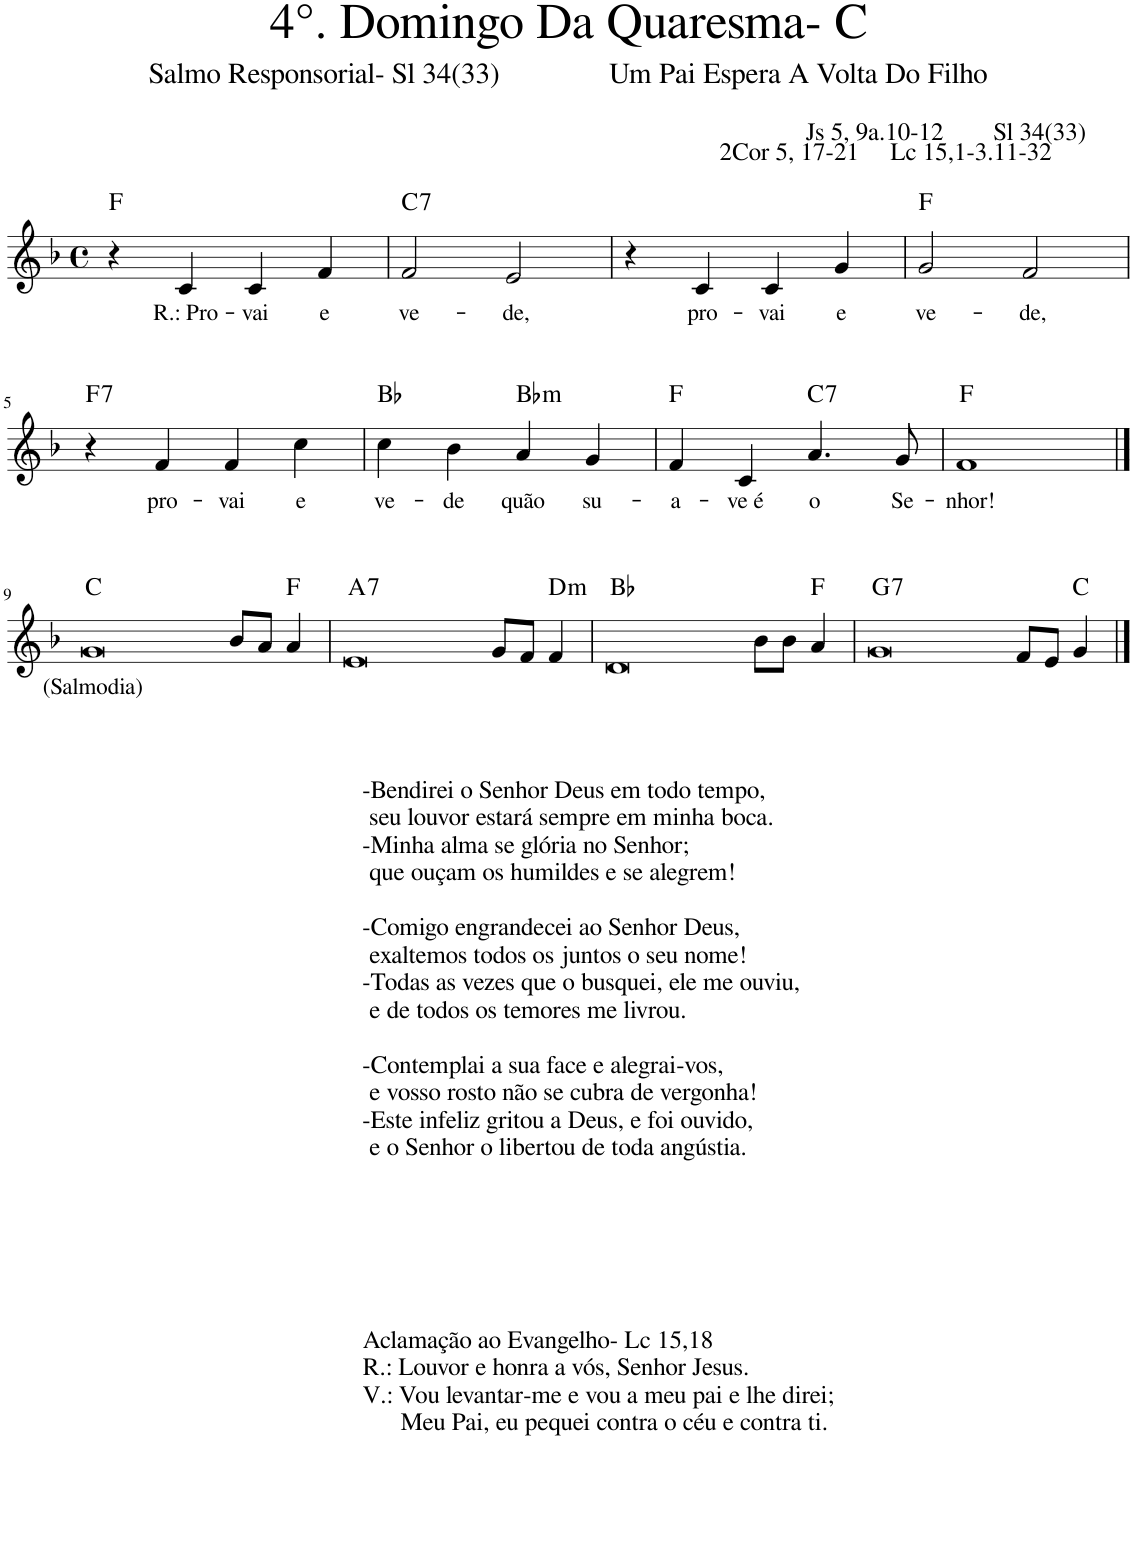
**kern	**text	**harte
*part1	*part1	*part1
*staff1	*staff1	*
*I"Voz	*	*
*I'Vo.	*	*
*clefG2	*	*
*k[b-]	*	*
*M4/4	*	*
*met(c)	*	*
=1	=1	=1
4r	.	F:maj
!	!LO:LY:b	!
4c/	R.: Pro-	.
!	!LO:LY:b	!
4c/	-vai	.
!	!LO:LY:b	!
4f/	e	.
=2	=2	=2
!	!LO:LY:b	!LO:H:kt=7
2f/	ve-	C:7
!	!LO:LY:b	!
2e/	-de,	.
=3	=3	=3
4r	.	.
!	!LO:LY:b	!
4c/	pro-	.
!	!LO:LY:b	!
4c/	-vai	.
!	!LO:LY:b	!
4g/	e	.
=4	=4	=4
!	!LO:LY:b	!
2g/	ve-	F:maj
!	!LO:LY:b	!
2f/	-de,	.
!!LO:LB:g=z
=5	=5	=5
!	!	!LO:H:kt=7
4r	.	F:7
!	!LO:LY:b	!
4f/	pro-	.
!	!LO:LY:b	!
4f/	-vai	.
!	!LO:LY:b	!
4cc\	e	.
=6	=6	=6
!	!LO:LY:b	!
4cc\	ve-	Bb:maj
!	!LO:LY:b	!
4b-\	-de	.
!	!LO:LY:b	!LO:H:kt=m
4a/	quão	Bb:min
!	!LO:LY:b	!
4g/	su-	.
=7	=7	=7
!	!LO:LY:b	!
4f/	-a-	F:maj
!	!LO:LY:b	!
4c/	-ve é	.
!	!LO:LY:b	!LO:H:kt=7
4.a/	o	C:7
!	!LO:LY:b	!
8g/	Se-	.
=8	=8	=8
!	!LO:LY:b	!
1f	-nhor!	F:maj
!!LO:LB:g=z
==9	==9	==9
!LO:TX:b:t=-Bendirei o Senhor Deus em todo tempo,	!	!
!LO:TX:b:t=seu louvor estará sempre em minha boca.	!	!
!LO:TX:b:t=-Minha alma se glória no Senhor;	!	!
!LO:TX:b:t=que ouçam os humildes e se alegrem!	!	!
!LO:TX:b:t=-Comigo engrandecei ao Senhor Deus,	!	!
!LO:TX:b:t=exaltemos todos os juntos o seu nome!	!	!
!LO:TX:b:t=-Todas as vezes que o busquei, ele me ouviu,	!	!
!LO:TX:b:t=e de todos os temores me livrou.	!	!
!LO:TX:b:t=-Contemplai a sua face e alegrai-vos,	!	!
!LO:TX:b:t=e vosso rosto não se cubra de vergonha!	!	!
!LO:TX:b:t=-Este infeliz gritou a Deus, e foi ouvido,	!	!
!LO:TX:b:t=e o Senhor o libertou de toda angústia.	!	!
!LO:TX:b:t=Aclamação ao Evangelho- Lc 15,18	!	!
!LO:TX:b:t=R.&colon; Louvor e honra a vós, Senhor Jesus.	!	!
!LO:TX:b:t=V.&colon; Vou levantar-me e vou a meu pai e lhe direi;	!	!
!LO:TX:b:t=Meu Pai, eu pequei contra o céu e contra ti.	!	!
!	!LO:LY:b	!
[1g	(Salmodia)	C:maj
1ryy	.	.
8b-/L	.	.
8a/J	.	.
4a/	.	F:maj
=10	=10	=10
!	!	!LO:H:kt=7
[1e	.	A:7
1g]	.	.
8g/L	.	.
8f/J	.	.
!	!	!LO:H:kt=m
4f/	.	D:min
=11	=11	=11
[1d	.	Bb:maj
1e]	.	.
8b-\L	.	.
8b-\J	.	.
4a/	.	F:maj
=12	=12	=12
!	!	!LO:H:kt=7
[1g	.	G:7
1d]	.	.
8f/L	.	.
8e/J	.	.
4g/	.	C:maj
==13	==13	==13
1g]	.	.
=	=	=
*-	*-	*-
